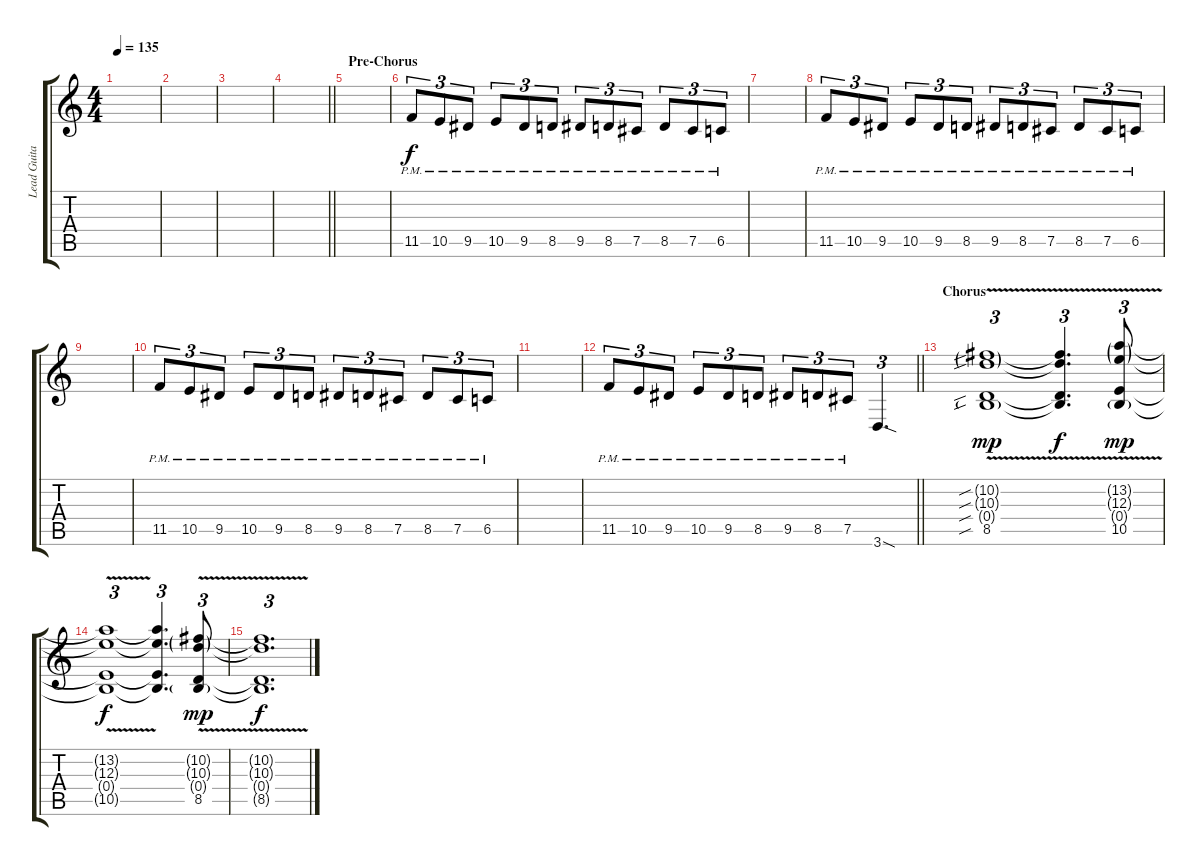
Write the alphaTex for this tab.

\track ("Lead Guitar 1" "Lead Guita") {instrument distortionguitar}
\staff {score tabs}
\tuning (Db4 Ab3 E3 B2 Gb2 B1) {hide}
\ts (4 4)
\tempo 135
\clef g2
\ks c
|
|
|
\barLineRight lightlight
|
\section ("" "Pre-Chorus")
|
11.5{pm}.8{tu (3 2)} 10.5{pm}.8{tu (3 2)} 9.5{pm}.8{tu (3 2)} 10.5{pm}.8{tu (3 2)} 9.5{pm}.8{tu (3 2)} 8.5{pm}.8{tu (3 2)} 9.5{pm}.8{tu (3 2)} 8.5{pm}.8{tu (3 2)} 7.5{pm}.8{tu (3 2)} 8.5{pm}.8{tu (3 2)} 7.5{pm}.8{tu (3 2)} 6.5{pm}.8{tu (3 2)} |
|
11.5{pm}.8{tu (3 2)} 10.5{pm}.8{tu (3 2)} 9.5{pm}.8{tu (3 2)} 10.5{pm}.8{tu (3 2)} 9.5{pm}.8{tu (3 2)} 8.5{pm}.8{tu (3 2)} 9.5{pm}.8{tu (3 2)} 8.5{pm}.8{tu (3 2)} 7.5{pm}.8{tu (3 2)} 8.5{pm}.8{tu (3 2)} 7.5{pm}.8{tu (3 2)} 6.5{pm}.8{tu (3 2)} |
|
11.5{pm}.8{tu (3 2)} 10.5{pm}.8{tu (3 2)} 9.5{pm}.8{tu (3 2)} 10.5{pm}.8{tu (3 2)} 9.5{pm}.8{tu (3 2)} 8.5{pm}.8{tu (3 2)} 9.5{pm}.8{tu (3 2)} 8.5{pm}.8{tu (3 2)} 7.5{pm}.8{tu (3 2)} 8.5{pm}.8{tu (3 2)} 7.5{pm}.8{tu (3 2)} 6.5{pm}.8{tu (3 2)} |
|
\barLineRight lightlight
11.5{pm}.8{tu (3 2)} 10.5{pm}.8{tu (3 2)} 9.5{pm}.8{tu (3 2)} 10.5{pm}.8{tu (3 2)} 9.5{pm}.8{tu (3 2)} 8.5{pm}.8{tu (3 2)} 9.5{pm}.8{tu (3 2)} 8.5{pm}.8{tu (3 2)} 7.5{pm}.8{tu (3 2)} 3.6{sod}.4{d tu (3 2)} |
\section ("" "Chorus")
(10.2{sib g} 10.3{v sib g} 0.4{v sib g} 8.5{v sib}).1{tu (3 2) dy mp volume 13 balance 8} (10.2{t} 10.3{t} 0.4{t} 8.5{t}).4{d tu (3 2) dy f} (13.2{g} 12.3{v g} 0.4{v g} 10.5{v}).8{tu (3 2) dy mp} |
(13.2{t} 12.3{t} 0.4{t} 10.5{t}).1{tu (3 2) dy f} (13.2{t} 12.3{t} 0.4{t} 10.5{t}).4{d tu (3 2)} (10.2{g} 10.3{v g} 0.4{v g} 8.5).8{tu (3 2) dy mp} |
(10.2{t} 10.3{t} 0.4{t} 8.5{t}).1{d tu (3 2) dy f}
